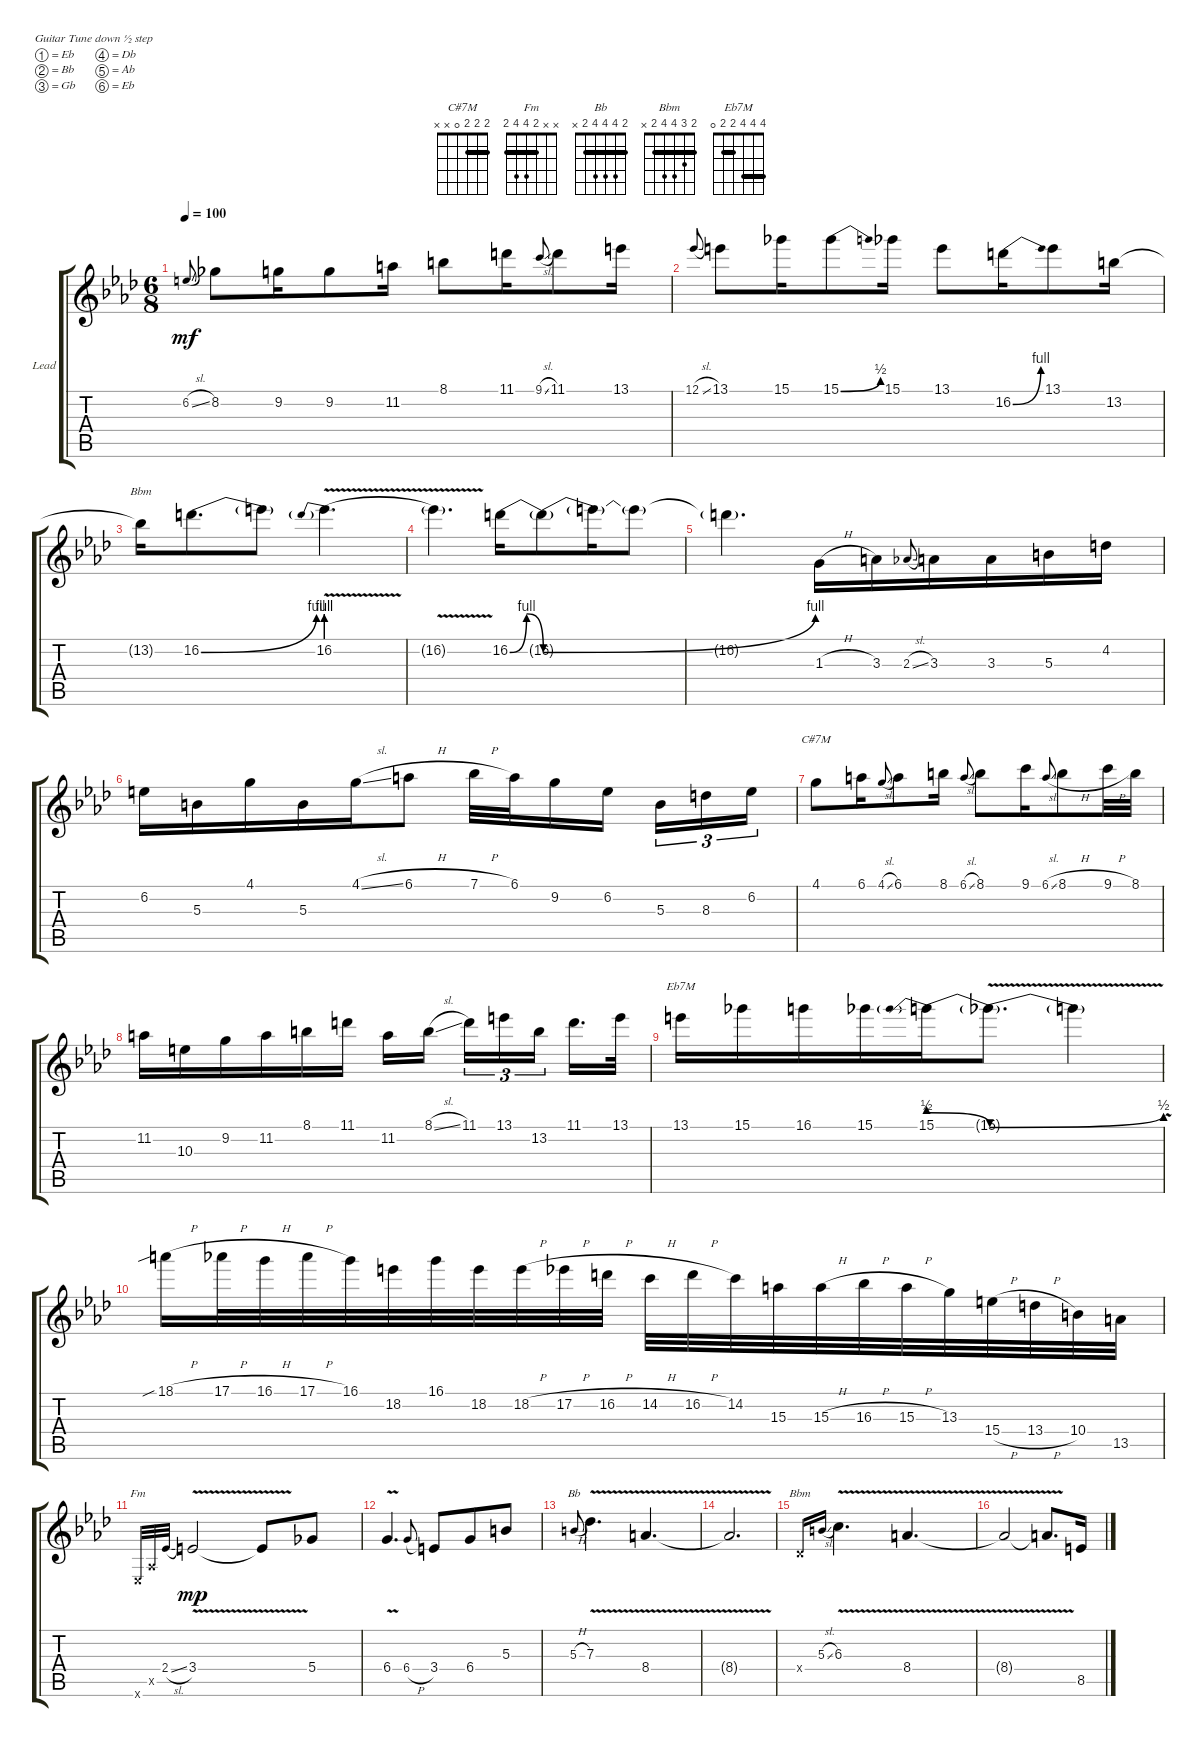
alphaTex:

\defaultSystemsLayout 4
\bracketExtendMode groupsimilarinstruments
\firstSystemTrackNameOrientation horizontal
\otherSystemsTrackNameOrientation horizontal
\track ("Lead" "Lead") {instrument overdrivenguitar}
\staff {score tabs}
\tuning (Eb4 Bb3 Gb3 Db3 Ab2 Eb2)
\chord ("C#7M" 2 2 2 0 x x) {barre (2 2)}
\chord ("Fm" x x 2 4 4 2) {barre 2}
\chord ("Bb" 2 4 4 4 2 x) {barre 2}
\chord ("Bbm" 2 3 4 4 2 x) {barre 2}
\chord ("Eb7M" 4 4 4 2 2 0) {barre (2 4 4)}
\ts (6 8)
\tempo 100
\clef g2
\ks fminor
6.2{sl}.8{gr onbeat dy mf} 8.2.8 9.2.16 9.2.8 11.2.16 8.1.8 11.1.16 9.1{sl}.8{gr onbeat} 11.1.8 13.1.16 |
12.1{sl}.8{gr onbeat} 13.1.8 15.1.16 15.1{be (bend 0 0 14.399999999999999 2)}.8 15.1.16 13.1.8 16.2{be (bend 0 0 15 4)}.16 13.1.8 13.2.16 |
13.2{t}.16{ch "Bbm"} 16.2{be (bend 0 0 15 4)}.8{d} 16.2{t}.8 16.2{be (prebend 0 4 60 4) v}.4{d} |
16.2{v t}.4{d} 16.2{be (bendrelease 0 0 10.2 4 20.4 4 31.2 0)}.16 16.2{be (bend 15.6 0 59.4 4) t}.8 16.2{t}.16 16.2{t}.8 |
16.2{t}.4{d} 1.3{h}.16 3.3.16 2.3{sl}.8{gr onbeat} 3.3.16 3.3.16 5.3.16 4.2.16 |
6.2.16 5.3.16 4.1.16 5.3.16 4.1{sl}.16 6.1{h}.8 7.1{h}.32 6.1.32 9.2.16 6.2.16 5.3.16{tu (3 2)} 8.3.16{tu (3 2)} 6.2.16{tu (3 2)} |
4.1.8{ch "C#7M"} 6.1.16 4.1{sl}.8{gr onbeat} 6.1.8 8.1.16 6.1{sl}.8{gr onbeat} 8.1.8 9.1.16 6.1{sl}.8{gr onbeat} 8.1{h}.8 9.1{h}.32 8.1.32 |
11.2.16 10.3.16 9.2.16 11.2.16 8.1.16 11.1.16 11.2.16 8.1{sl}.16 11.1.16{tu (3 2)} 13.1.16{tu (3 2)} 13.2.16{tu (3 2)} 11.1.16{d} 13.1.32 |
13.1.16{ch "Eb7M"} 15.1.16 16.1.16 15.1.16 15.1{be (prebendrelease 0 2 32.4 0)}.16 15.1{be (bend 0 0 14.399999999999999 2) v t}.8{d} 15.1{v t}.4 |
18.1{sib h}.16 17.1{h}.32 16.1{h}.32 17.1{h}.32 16.1.32 18.2.32 16.1.32 18.2.32 18.2{h}.32 17.2{h}.32 16.2{h}.32 14.2{h}.32 16.2{h}.32 14.2.32 15.3.32 15.3{h}.32 16.3{h}.32 15.3{h}.32 13.3.32 15.4{h}.32 13.4{h}.32 10.4.32 13.5.32 |
0.6{x}.32{ch "Fm" gr onbeat} 0.5{x}.32{gr onbeat} 2.4{sl}.32{gr onbeat} 3.4{v}.2{dy mp} 3.4{t}.8 5.4.8 |
6.4{v}.4{d} 6.4{h}.8{gr onbeat} 3.4.8 6.4.8 5.3.8 |
5.3{h}.8{ch "Bb" gr onbeat} 7.3{v}.4{d} 8.4{v}.4{d} |
8.4{v t}.2{d} |
0.4{x}.16{ch "Bbm" gr onbeat} 5.3{sl}.16{gr onbeat} 6.3{v}.4{d} 8.4{v}.4{d} |
8.4{v t}.2 8.4{v t}.8{d} 8.5.16
